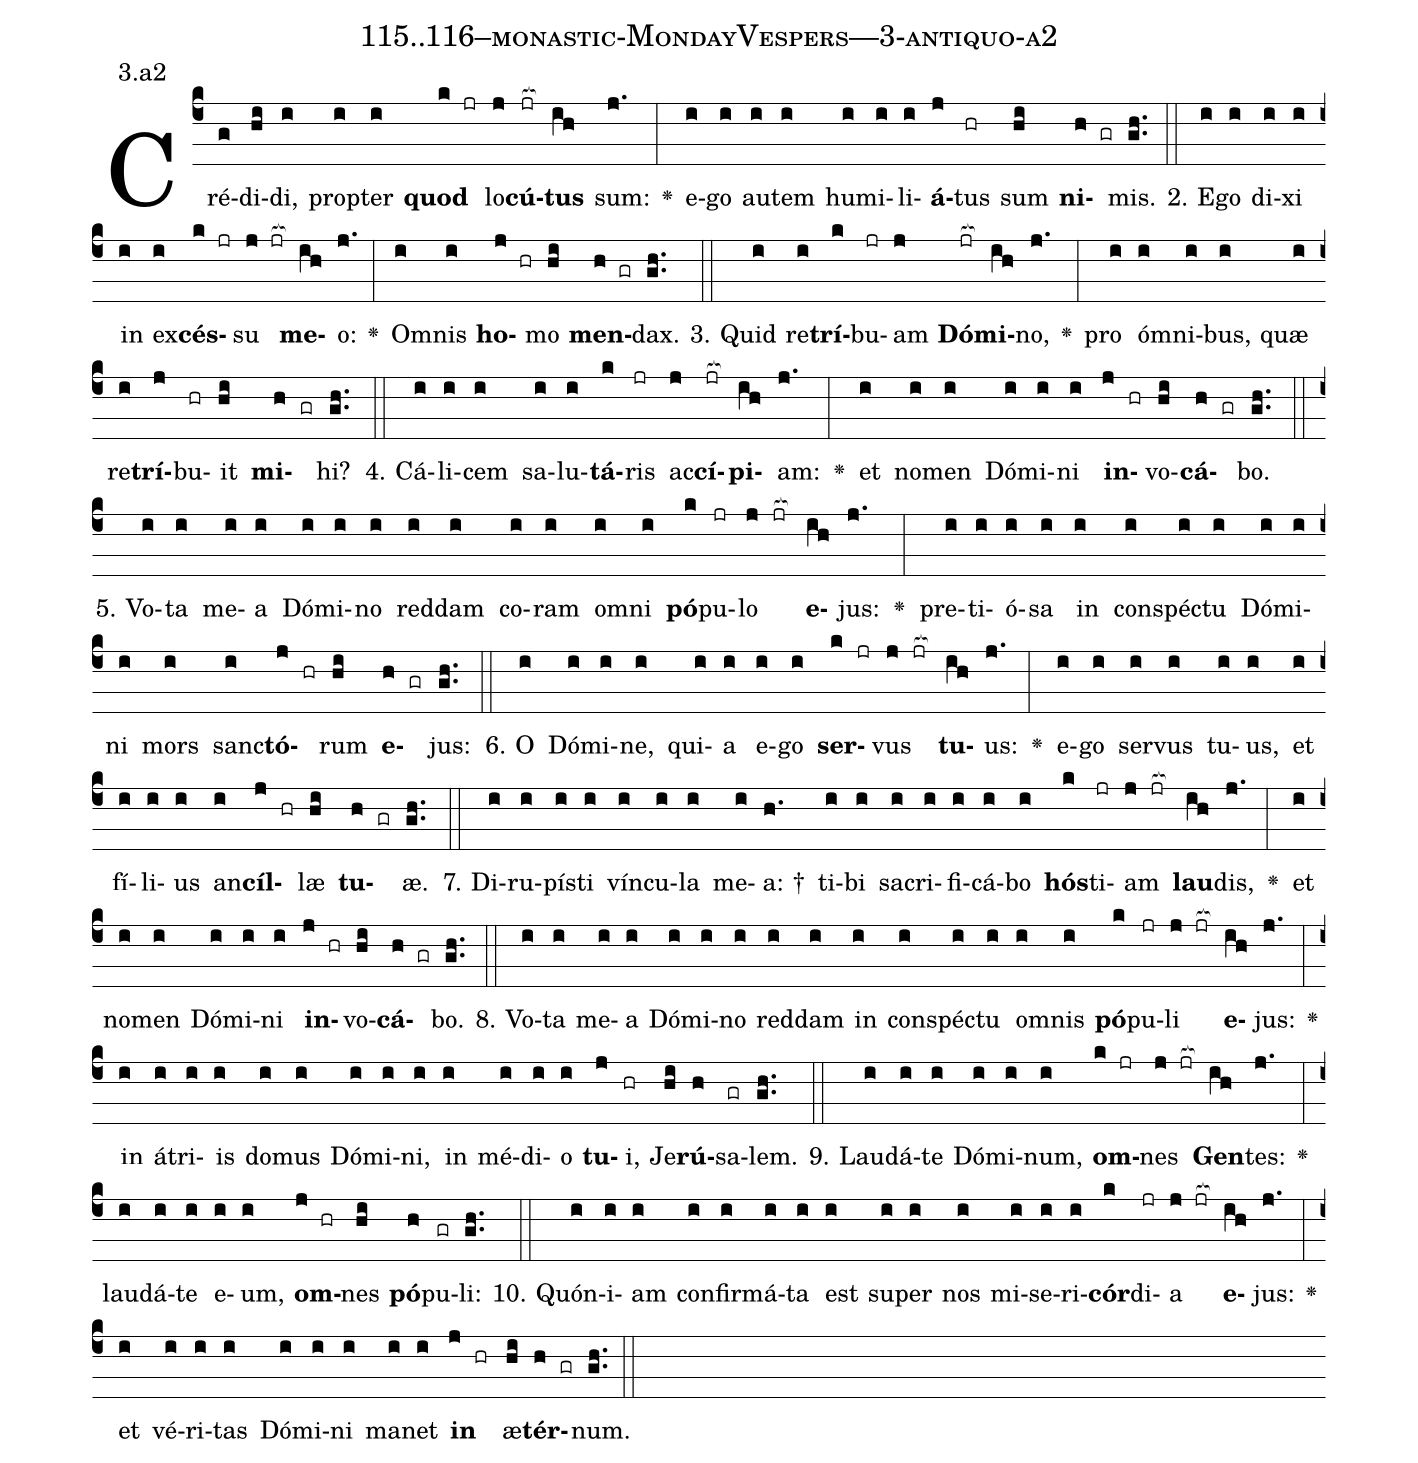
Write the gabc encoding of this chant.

name: 115..116--monastic-MondayVespers---3-antiquo-a2;
annotation: 3.a2;
%%
(c4)Cré(g)di(hi)di,(i) prop(i)ter(i) <b>quod</b>(k jr) lo(j)<b>cú</b>(jr[ocb:1{])<b>tus</b>(ih[ocb:0}]) sum:(j.) <v>\greheightstar</v>(:) e(i)go(i) au(i)tem(i) hu(i)mi(i)li(i)<b>á</b>(j)tus(hr) sum(hi) <b>ni</b>(h gr)mis.(gh..) (::)
2. E(i)go(i) di(i)xi(i) in(i) ex(i)<b>cés</b>(k jr)su(j jr[ocb:1{]) <b>me</b>(ih[ocb:0}])o:(j.) <v>\greheightstar</v>(:) Om(i)nis(i) <b>ho</b>(j hr)mo(hi) <b>men</b>(h gr)dax.(gh..) (::)
3. Quid(i) re(i)<b>trí</b>(k)bu(jr)am(j) <b>Dó</b>(jr[ocb:1{])<b>mi</b>(ih[ocb:0}])no,(j.) <v>\greheightstar</v>(:) pro(i) óm(i)ni(i)bus,(i) quæ(i) re(i)<b>trí</b>(j)bu(hr)it(hi) <b>mi</b>(h gr)hi?(gh..) (::)
4. Cá(i)li(i)cem(i) sa(i)lu(i)<b>tá</b>(k)ris(jr) ac(j)<b>cí</b>(jr[ocb:1{])<b>pi</b>(ih[ocb:0}])am:(j.) <v>\greheightstar</v>(:) et(i) no(i)men(i) Dó(i)mi(i)ni(i) <b>in</b>(j hr)vo(hi)<b>cá</b>(h gr)bo.(gh..) (::)
5. Vo(i)ta(i) me(i)a(i) Dó(i)mi(i)no(i) red(i)dam(i) co(i)ram(i) om(i)ni(i) <b>pó</b>(k)pu(jr)lo(j jr[ocb:1{]) <b>e</b>(ih[ocb:0}])jus:(j.) <v>\greheightstar</v>(:) pre(i)ti(i)ó(i)sa(i) in(i) con(i)spéc(i)tu(i) Dó(i)mi(i)ni(i) mors(i) sanc(i)<b>tó</b>(j hr)rum(hi) <b>e</b>(h gr)jus:(gh..) (::)
6. O(i) Dó(i)mi(i)ne,(i) qui(i)a(i) e(i)go(i) <b>ser</b>(k jr)vus(j jr[ocb:1{]) <b>tu</b>(ih[ocb:0}])us:(j.) <v>\greheightstar</v>(:) e(i)go(i) ser(i)vus(i) tu(i)us,(i) et(i) fí(i)li(i)us(i) an(i)<b>cíl</b>(j hr)læ(hi) <b>tu</b>(h gr)æ.(gh..) (::)
7. Di(i)ru(i)pís(i)ti(i) vín(i)cu(i)la(i) me(i)a: †(h.) ti(i)bi(i) sa(i)cri(i)fi(i)cá(i)bo(i) <b>hós</b>(k)ti(jr)am(j jr[ocb:1{]) <b>lau</b>(ih[ocb:0}])dis,(j.) <v>\greheightstar</v>(:) et(i) no(i)men(i) Dó(i)mi(i)ni(i) <b>in</b>(j hr)vo(hi)<b>cá</b>(h gr)bo.(gh..) (::)
8. Vo(i)ta(i) me(i)a(i) Dó(i)mi(i)no(i) red(i)dam(i) in(i) con(i)spéc(i)tu(i) om(i)nis(i) <b>pó</b>(k)pu(jr)li(j jr[ocb:1{]) <b>e</b>(ih[ocb:0}])jus:(j.) <v>\greheightstar</v>(:) in(i) á(i)tri(i)is(i) do(i)mus(i) Dó(i)mi(i)ni,(i) in(i) mé(i)di(i)o(i) <b>tu</b>(j)i,(hr) Je(hi)<b>rú</b>(h)sa(gr)lem.(gh..) (::)
9. Lau(i)dá(i)te(i) Dó(i)mi(i)num,(i) <b>om</b>(k jr)nes(j jr[ocb:1{]) <b>Gen</b>(ih[ocb:0}])tes:(j.) <v>\greheightstar</v>(:) lau(i)dá(i)te(i) e(i)um,(i) <b>om</b>(j hr)nes(hi) <b>pó</b>(h)pu(gr)li:(gh..) (::)
10. Quón(i)i(i)am(i) con(i)fir(i)má(i)ta(i) est(i) su(i)per(i) nos(i) mi(i)se(i)ri(i)<b>cór</b>(k)di(jr)a(j jr[ocb:1{]) <b>e</b>(ih[ocb:0}])jus:(j.) <v>\greheightstar</v>(:) et(i) vé(i)ri(i)tas(i) Dó(i)mi(i)ni(i) ma(i)net(i) <b>in</b>(j hr) æ(hi)<b>tér</b>(h gr)num.(gh..) (::)
